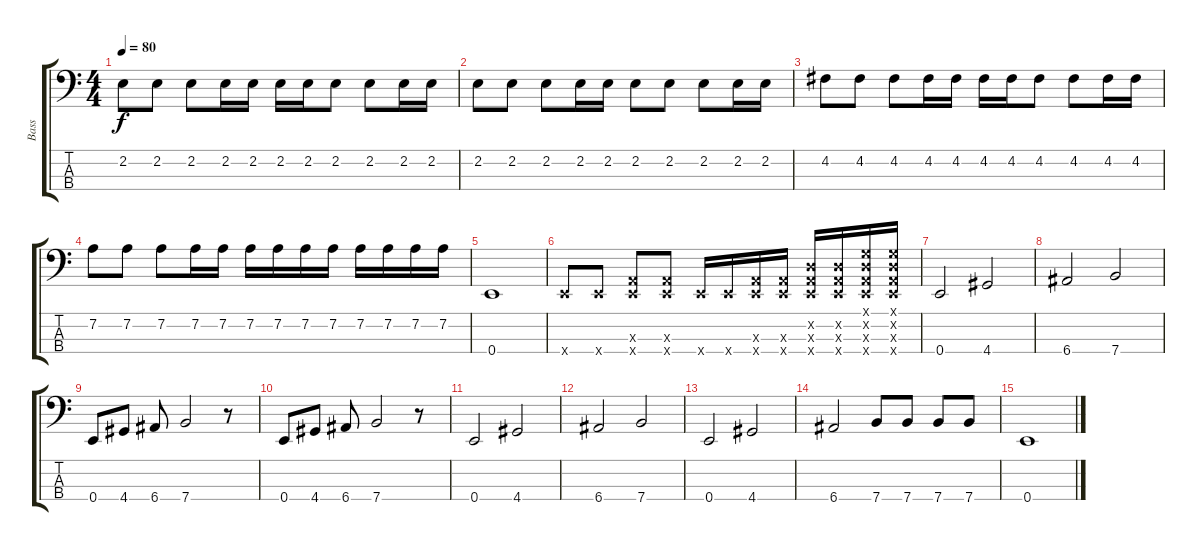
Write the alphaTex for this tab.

\track ("Bass" "Bass") {instrument electricbassfinger}
\staff {score tabs}
\tuning (G2 D2 A1 E1) {hide}
\ts (4 4)
\tempo 80
\clef f4
\ks c
2.2.8{dy f} 2.2.8 2.2.8 2.2.16 2.2.16 2.2.16 2.2.16 2.2.8 2.2.8 2.2.16 2.2.16 |
2.2.8 2.2.8 2.2.8 2.2.16 2.2.16 2.2.8 2.2.8 2.2.8 2.2.16 2.2.16 |
4.2.8 4.2.8 4.2.8 4.2.16 4.2.16 4.2.16 4.2.16 4.2.8 4.2.8 4.2.16 4.2.16 |
7.2.8 7.2.8 7.2.8 7.2.16 7.2.16 7.2.16 7.2.16 7.2.16 7.2.16 7.2.16 7.2.16 7.2.16 7.2.16 |
0.4.1 |
0.4{x}.8 0.4{x}.8 (0.3{x} 0.4{x}).8 (0.3{x} 0.4{x}).8 0.4{x}.16 0.4{x}.16 (0.3{x} 0.4{x}).16 (0.3{x} 0.4{x}).16 (0.2{x} 0.3{x} 0.4{x}).16 (0.2{x} 0.3{x} 0.4{x}).16 (0.1{x} 0.2{x} 0.3{x} 0.4{x}).16 (0.1{x} 0.2{x} 0.3{x} 0.4{x}).16 |
0.4.2 4.4.2 |
6.4.2 7.4.2 |
0.4.8 4.4.8 6.4.8 7.4.2 r.8 |
0.4.8 4.4.8 6.4.8 7.4.2 r.8 |
0.4.2 4.4.2 |
6.4.2 7.4.2 |
0.4.2 4.4.2 |
6.4.2 7.4.8 7.4.8 7.4.8 7.4.8 |
0.4.1
